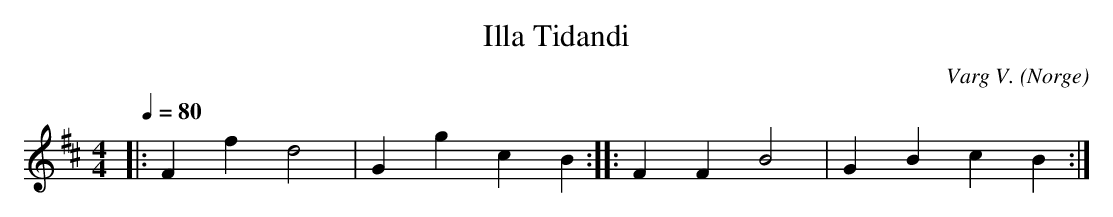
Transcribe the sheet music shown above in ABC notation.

X:1
T:Illa Tidandi
C:Varg V.
O:Norge
M:4/4
L:1/4
Q:1/4=80
K:D
|: Ffd2 | GgcB :|: FFB2 | GBcB :|



http://www.tabrobot.com/cgi-bin/tsearch.pl?terms=Satyricon&mode=group


d>fe e>fg a>gf e>gf | d>fe e>fg a>gf e3 |

Die Liebe Nerpus
Burzum - Hliðskjalf

--*--*--*--*--*--*--*--*--*--*--*--*--*--*--*--*--*--*--------------------------------------

------1-0--0---1-3--5---3----0---3----------------------------------------------------------
--3-----------------------6--------6--3-----------------------------------------------------
--------------------------------------------------------------------------------------------
--0--------0--------0-----------------0-----------------------------------------------------
-----------------------------3--------------------------------------------------------------
--------------------------------------------------------------------------------------------
